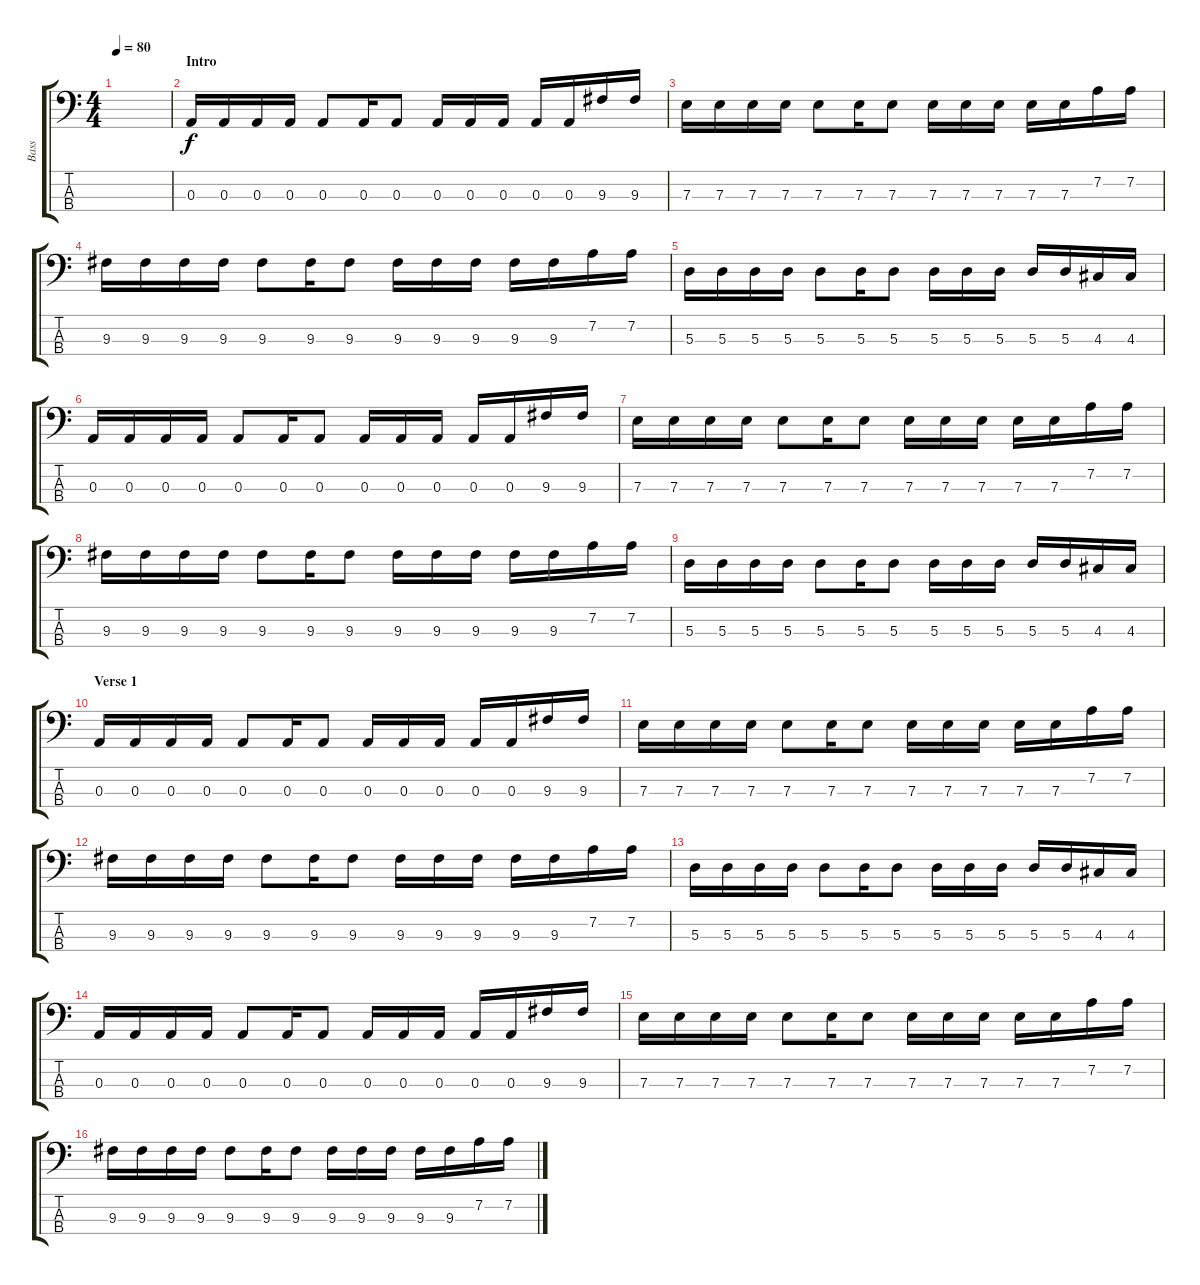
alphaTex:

\track ("Bass" "Bass") {instrument electricbassfinger}
\staff {score tabs}
\tuning (G2 D2 A1 E1) {hide}
\ts (4 4)
\tempo 80
\clef f4
\ks c
|
\section ("" "Intro")
0.3.16 0.3.16 0.3.16 0.3.16 0.3.8 0.3.16 0.3.8 0.3.16 0.3.16 0.3.16 0.3.16 0.3.16 9.3.16 9.3.16 |
7.3.16 7.3.16 7.3.16 7.3.16 7.3.8 7.3.16 7.3.8 7.3.16 7.3.16 7.3.16 7.3.16 7.3.16 7.2.16 7.2.16 |
9.3.16 9.3.16 9.3.16 9.3.16 9.3.8 9.3.16 9.3.8 9.3.16 9.3.16 9.3.16 9.3.16 9.3.16 7.2.16 7.2.16 |
5.3.16 5.3.16 5.3.16 5.3.16 5.3.8 5.3.16 5.3.8 5.3.16 5.3.16 5.3.16 5.3.16 5.3.16 4.3.16 4.3.16 |
0.3.16 0.3.16 0.3.16 0.3.16 0.3.8 0.3.16 0.3.8 0.3.16 0.3.16 0.3.16 0.3.16 0.3.16 9.3.16 9.3.16 |
7.3.16 7.3.16 7.3.16 7.3.16 7.3.8 7.3.16 7.3.8 7.3.16 7.3.16 7.3.16 7.3.16 7.3.16 7.2.16 7.2.16 |
9.3.16 9.3.16 9.3.16 9.3.16 9.3.8 9.3.16 9.3.8 9.3.16 9.3.16 9.3.16 9.3.16 9.3.16 7.2.16 7.2.16 |
5.3.16 5.3.16 5.3.16 5.3.16 5.3.8 5.3.16 5.3.8 5.3.16 5.3.16 5.3.16 5.3.16 5.3.16 4.3.16 4.3.16 |
\section ("" "Verse 1")
0.3.16 0.3.16 0.3.16 0.3.16 0.3.8 0.3.16 0.3.8 0.3.16 0.3.16 0.3.16 0.3.16 0.3.16 9.3.16 9.3.16 |
7.3.16 7.3.16 7.3.16 7.3.16 7.3.8 7.3.16 7.3.8 7.3.16 7.3.16 7.3.16 7.3.16 7.3.16 7.2.16 7.2.16 |
9.3.16 9.3.16 9.3.16 9.3.16 9.3.8 9.3.16 9.3.8 9.3.16 9.3.16 9.3.16 9.3.16 9.3.16 7.2.16 7.2.16 |
5.3.16 5.3.16 5.3.16 5.3.16 5.3.8 5.3.16 5.3.8 5.3.16 5.3.16 5.3.16 5.3.16 5.3.16 4.3.16 4.3.16 |
0.3.16 0.3.16 0.3.16 0.3.16 0.3.8 0.3.16 0.3.8 0.3.16 0.3.16 0.3.16 0.3.16 0.3.16 9.3.16 9.3.16 |
7.3.16 7.3.16 7.3.16 7.3.16 7.3.8 7.3.16 7.3.8 7.3.16 7.3.16 7.3.16 7.3.16 7.3.16 7.2.16 7.2.16 |
9.3.16 9.3.16 9.3.16 9.3.16 9.3.8 9.3.16 9.3.8 9.3.16 9.3.16 9.3.16 9.3.16 9.3.16 7.2.16 7.2.16
